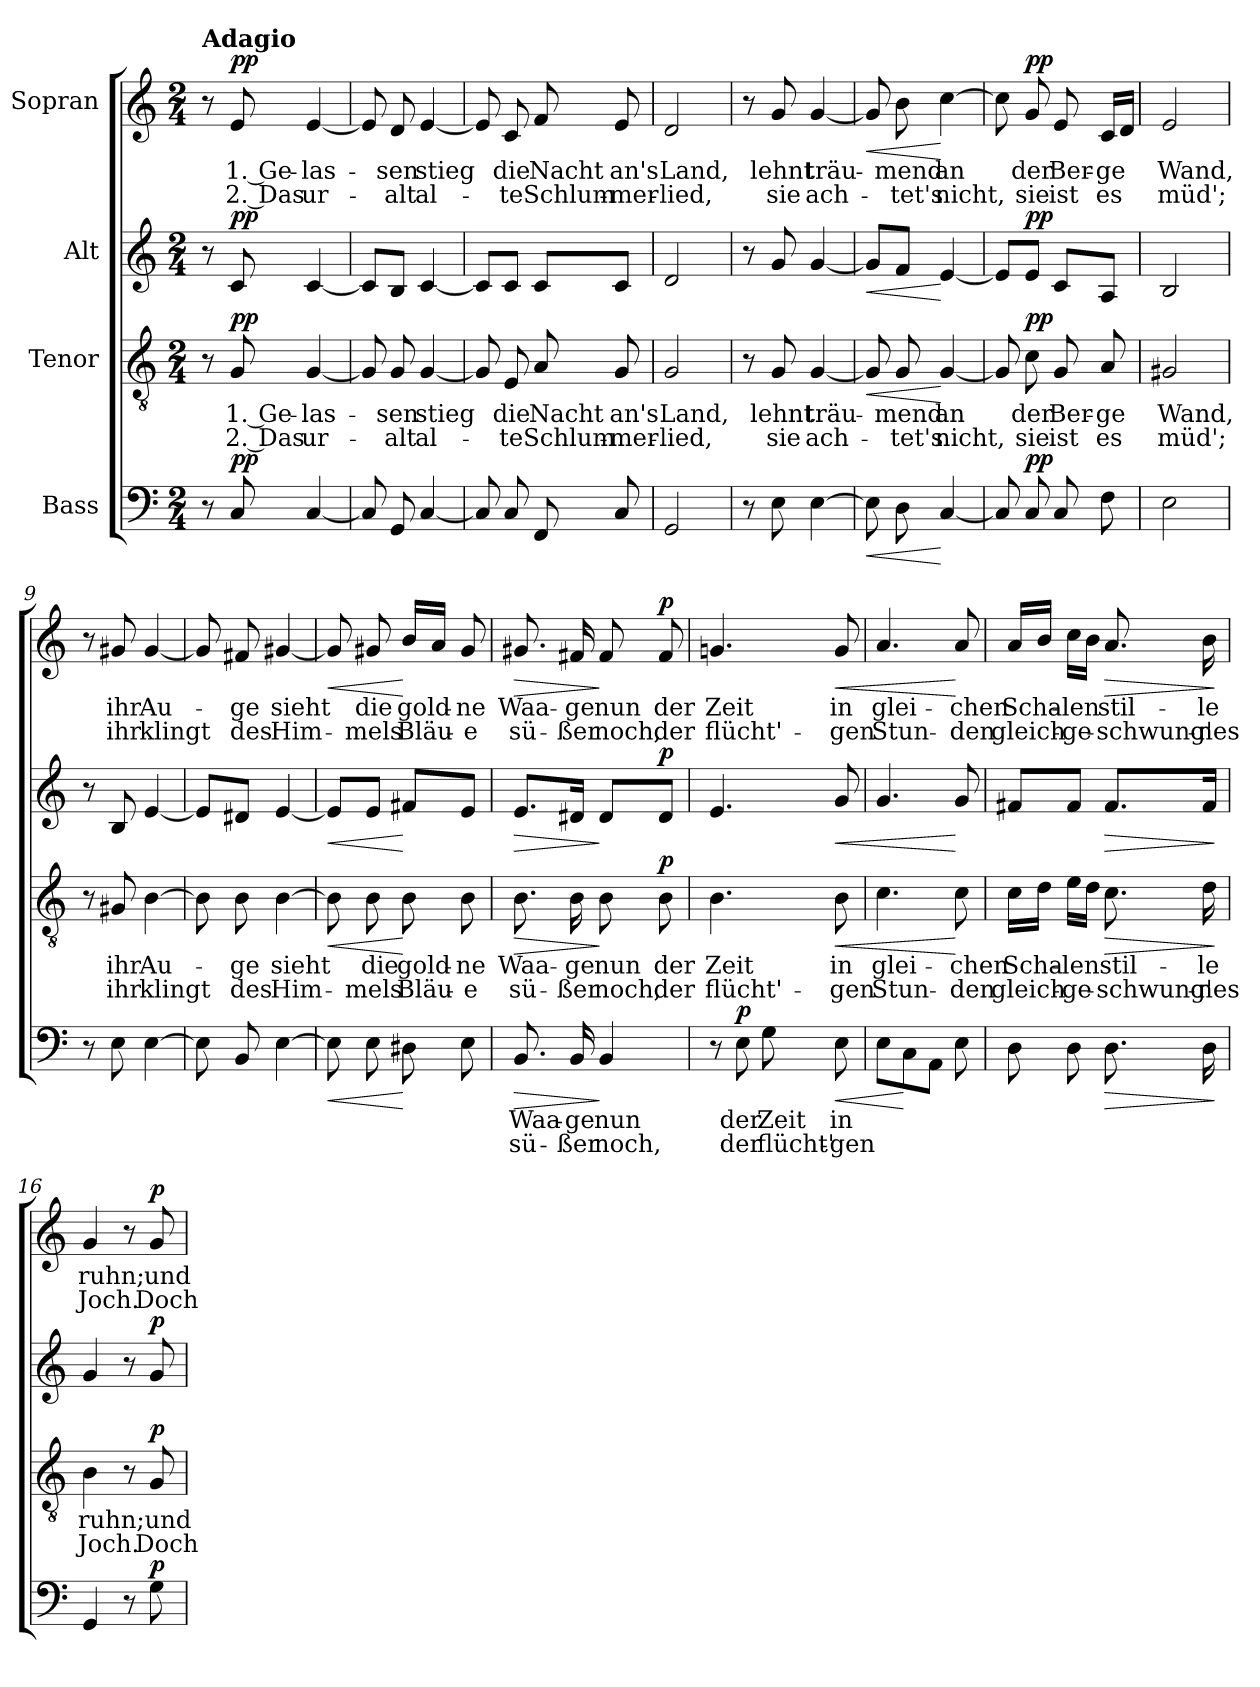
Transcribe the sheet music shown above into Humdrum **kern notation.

**kern	**text	**text	**dynam	**kern	**text	**text	**dynam	**kern	**dynam	**kern	**text	**text	**dynam
*part4	*part4	*part4	*part4	*part3	*part3	*part3	*part3	*part2	*part2	*part1	*part1	*part1	*part1
*staff4	*staff4	*staff4	*staff4	*staff3	*staff3	*staff3	*staff3	*staff2	*staff2	*staff1	*staff1	*staff1	*staff1
*I"Bass	*	*	*	*I"Tenor	*	*	*	*I"Alt	*	*I"Sopran	*	*	*
*clefF4	*	*	*	*clefGv2	*	*	*	*clefG2	*	*clefG2	*	*	*
*k[]	*	*	*	*k[]	*	*	*	*k[]	*	*k[]	*	*	*
*M2/4	*	*	*	*M2/4	*	*	*	*M2/4	*	*M2/4	*	*	*
*MM39	*	*	*	*MM39	*	*	*	*MM39	*	*MM39	*	*	*
=1	=1	=1	=1	=1	=1	=1	=1	=1	=1	=1	=1	=1	=1
!	!	!	!	!	!	!	!	!	!	!LO:TX:a:B:t=Adagio	!	!	!
8r	.	.	.	8r	.	.	.	8r	.	8r	.	.	.
!	!	!	!LO:DY:a	!	!	!	!LO:DY:a	!	!LO:DY:a	!	!	!	!LO:DY:a
8C/	.	.	pp	8G/	1. Ge-	2. Das	pp	8c/	pp	8e/	1. Ge-	2. Das	pp
[4C/	.	.	.	[4G/	-las-	ur-	.	[4c/	.	[4e/	-las-	ur-	.
=2	=2	=2	=2	=2	=2	=2	=2	=2	=2	=2	=2	=2	=2
8C/]	.	.	.	8G/]	.	.	.	8c/L]	.	8e/]	.	.	.
8GG/	.	.	.	8G/	-sen	-alt	.	8B/J	.	8d/	-sen	-alt	.
[4C/	.	.	.	[4G/	stieg	al-	.	[4c/	.	[4e/	stieg	al-	.
=3	=3	=3	=3	=3	=3	=3	=3	=3	=3	=3	=3	=3	=3
8C/]	.	.	.	8G/]	.	.	.	8c/L]	.	8e/]	.	.	.
8C/	.	.	.	8E/	die	-te	.	8c/J	.	8c/	die	-te	.
8FF/	.	.	.	8A/	Nacht	Schlum-	.	8c/L	.	8f/	Nacht	Schlum-	.
8C/	.	.	.	8G/	an's	-mer-	.	8c/J	.	8e/	an's	-mer-	.
=4	=4	=4	=4	=4	=4	=4	=4	=4	=4	=4	=4	=4	=4
2GG/	.	.	.	2G/	Land,	-lied,	.	2d/	.	2d/	Land,	-lied,	.
=5	=5	=5	=5	=5	=5	=5	=5	=5	=5	=5	=5	=5	=5
8r	.	.	.	8r	.	.	.	8r	.	8r	.	.	.
8E\	.	.	.	8G/	lehnt	sie	.	8g/	.	8g/	lehnt	sie	.
[4E\	.	.	.	[4G/	träu-	ach-	.	[4g/	.	[4g/	träu-	ach-	.
=6	=6	=6	=6	=6	=6	=6	=6	=6	=6	=6	=6	=6	=6
!	!	!	!LO:HP:b	!	!	!	!LO:HP:b	!	!LO:HP:b	!	!	!	!LO:HP:b
8E\]	.	.	<	8G/]	.	.	<	8g/L]	<	8g/]	.	.	<
8D\	.	.	.	8G/	-mend	-tet's	.	8f/J	.	8b\	-mend	-tet's	.
[4C/	.	.	[	[4G/	an	nicht,	[	[4e/	[	[4cc\	an	nicht,	[
!!LO:LB:g=z
=7	=7	=7	=7	=7	=7	=7	=7	=7	=7	=7	=7	=7	=7
8C/]	.	.	.	8G/]	.	.	.	8e/L]	.	8cc\]	.	.	.
!	!	!	!LO:DY:a	!	!	!	!LO:DY:a	!	!LO:DY:a	!	!	!	!LO:DY:a
8C/	.	.	pp	8c\	der	sie	pp	8e/J	pp	8g/	der	sie	pp
8C/	.	.	.	8G/	Ber-	ist	.	8c/L	.	8e/	Ber-	ist	.
8F\	.	.	.	8A/	-ge	es	.	8A/J	.	16c/LL	-ge	es	.
.	.	.	.	.	.	.	.	.	.	16d/JJ	.	.	.
=8	=8	=8	=8	=8	=8	=8	=8	=8	=8	=8	=8	=8	=8
2E\	.	.	.	2G#X/	Wand,	müd';	.	2B/	.	2e/	Wand,	müd';	.
=9	=9	=9	=9	=9	=9	=9	=9	=9	=9	=9	=9	=9	=9
8r	.	.	.	8r	.	.	.	8r	.	8r	.	.	.
8E\	.	.	.	8G#X/	ihr	ihr	.	8B/	.	8g#X/	ihr	ihr	.
[4E\	.	.	.	[4B\	Au-	klingt	.	[4e/	.	[4g#/	Au-	klingt	.
=10	=10	=10	=10	=10	=10	=10	=10	=10	=10	=10	=10	=10	=10
8E\]	.	.	.	8B\]	.	.	.	8e/L]	.	8g#/]	.	.	.
8BB/	.	.	.	8B\	-ge	des	.	8d#X/J	.	8f#X/	-ge	des	.
[4E\	.	.	.	[4B\	sieht	Him-	.	[4e/	.	[4g#X/	sieht	Him-	.
=11	=11	=11	=11	=11	=11	=11	=11	=11	=11	=11	=11	=11	=11
!	!	!	!LO:HP:b	!	!	!	!LO:HP:b	!	!LO:HP:b	!	!	!	!LO:HP:b
8E\]	.	.	<	8B\]	.	.	<	8e/L]	<	8g#/]	.	.	<
8E\	.	.	.	8B\	die	-mels	.	8e/J	.	8g#X/	die	-mels	.
8D#X\	.	.	[	8B\	gold-	Bläu-	[	8f#X/L	[	16b/LL	gold-	Bläu-	[
.	.	.	.	.	.	.	.	.	.	16a/JJ	.	.	.
8E\	.	.	.	8B\	-ne	-e	.	8e/J	.	8g#/	-ne	-e	.
=12	=12	=12	=12	=12	=12	=12	=12	=12	=12	=12	=12	=12	=12
!	!	!	!LO:HP:b	!	!	!	!LO:HP:b	!	!LO:HP:b	!	!	!	!LO:HP:b
8.BB/	Waa-	sü-	>	8.B\	Waa-	sü-	>	8.e/L	>	8.g#X/	Waa-	sü-	>
16BB/	-ge	-ßer	.	16B\	-ge	-ßer	.	16d#X/Jk	.	16f#X/	-ge	-ßer	.
4BB/	nun	noch,	]	8B\	nun	noch,	]	8d#/L	]	8f#/	nun	noch,	]
!	!	!	!	!	!	!	!LO:DY:a	!	!LO:DY:a	!	!	!	!LO:DY:a
.	.	.	.	8B\	der	der	p	8d#/J	p	8f#/	der	der	p
!!LO:LB:g=z
=13	=13	=13	=13	=13	=13	=13	=13	=13	=13	=13	=13	=13	=13
8r	.	.	.	4.B\	Zeit	flücht'-	.	4.e/	.	4.gn/	Zeit	flücht'-	.
!	!	!	!LO:DY:a	!	!	!	!	!	!	!	!	!	!
8E\	der	der	p	.	.	.	.	.	.	.	.	.	.
8G\	Zeit	flücht'-	.	.	.	.	.	.	.	.	.	.	.
!	!	!	!LO:HP:b	!	!	!	!LO:HP:b	!	!LO:HP:b	!	!	!	!LO:HP:b
8E\	in	-gen	<	8B\	in	-gen	<	8g/	<	8g/	in	-gen	<
=14	=14	=14	=14	=14	=14	=14	=14	=14	=14	=14	=14	=14	=14
8E\L	.	.	.	4.c\	glei-	Stun-	.	4.g/	.	4.a/	glei-	Stun-	.
8C\	.	.	[	.	.	.	.	.	.	.	.	.	.
8AA\J	.	.	.	.	.	.	.	.	.	.	.	.	.
8E\	.	.	.	8c\	-chen	-den	[	8g/	[	8a/	-chen	-den	[
=15	=15	=15	=15	=15	=15	=15	=15	=15	=15	=15	=15	=15	=15
8D\	.	.	.	16c\LL	Scha-	gleich-	.	8f#X/L	.	16a/LL	Scha-	gleich-	.
.	.	.	.	16d\JJ	.	.	.	.	.	16b/JJ	.	.	.
8D\	.	.	.	16e\LL	-len	-ge-	.	8f#/J	.	16cc\LL	-len	-ge-	.
.	.	.	.	16d\JJ	.	.	.	.	.	16b\JJ	.	.	.
!	!	!	!LO:HP:b	!	!	!	!LO:HP:b	!	!LO:HP:b	!	!	!	!LO:HP:b
8.D\	.	.	>	8.c\	stil-	-schwung'-	>	8.f#/L	>	8.a/	stil-	-schwung'-	>
16D\	.	.	.	16d\	-le	-nes	.	16f#/Jk	.	16b\	-le	-nes	.
.	.	.	]	.	.	.	]	.	]	.	.	.	]
=16	=16	=16	=16	=16	=16	=16	=16	=16	=16	=16	=16	=16	=16
4GG/	.	.	.	4B\	ruhn;	Joch.	.	4g/	.	4g/	ruhn;	Joch.	.
8r	.	.	.	8r	.	.	.	8r	.	8r	.	.	.
!	!	!	!LO:DY:a	!	!	!	!LO:DY:a	!	!LO:DY:a	!	!	!	!LO:DY:a
8G\	.	.	p	8G/	und	Doch	p	8g/	p	8g/	und	Doch	p
=	=	=	=	=	=	=	=	=	=	=	=	=	=
*-	*-	*-	*-	*-	*-	*-	*-	*-	*-	*-	*-	*-	*-
